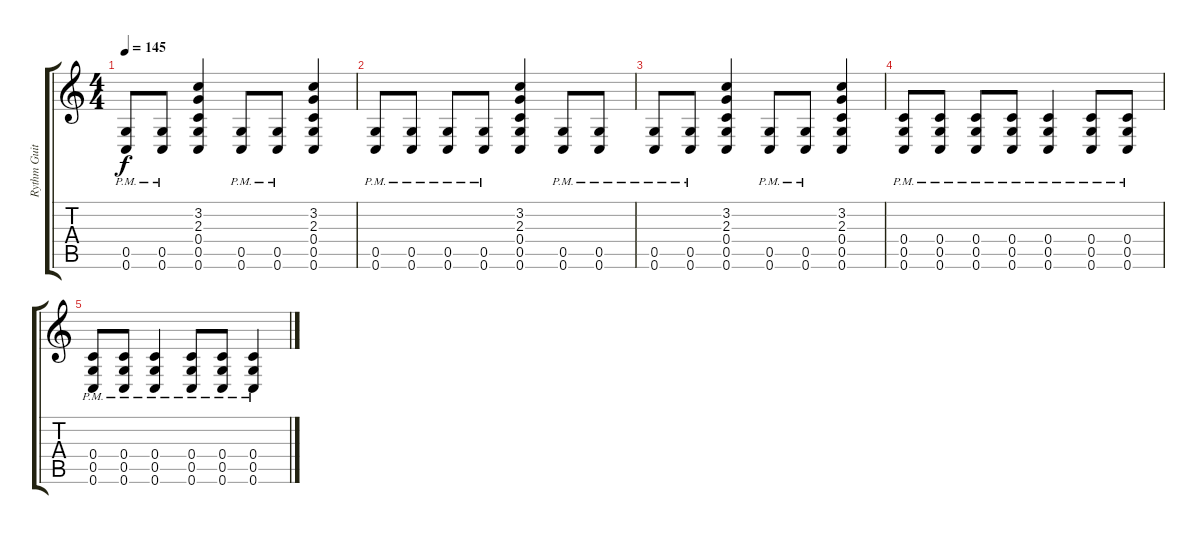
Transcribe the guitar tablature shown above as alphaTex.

\track ("Rythm Guitar" "Rythm Guit") {instrument distortionguitar}
\staff {score tabs}
\tuning (D4 A3 F3 C3 G2 C2) {hide}
\ts (4 4)
\tempo 145
\clef g2
\ks c
(0.5{pm} 0.6{pm}).8{dy f} (0.5{pm} 0.6{pm}).8 (3.2 2.3 0.4 0.5 0.6).4 (0.5{pm} 0.6{pm}).8 (0.5{pm} 0.6{pm}).8 (3.2 2.3 0.4 0.5 0.6).4 |
(0.5{pm} 0.6{pm}).8 (0.5{pm} 0.6{pm}).8 (0.5{pm} 0.6{pm}).8 (0.5{pm} 0.6{pm}).8 (3.2 2.3 0.4 0.5 0.6).4 (0.5{pm} 0.6{pm}).8 (0.5{pm} 0.6{pm}).8 |
(0.5{pm} 0.6{pm}).8 (0.5{pm} 0.6{pm}).8 (3.2 2.3 0.4 0.5 0.6).4 (0.5{pm} 0.6{pm}).8 (0.5{pm} 0.6{pm}).8 (3.2 2.3 0.4 0.5 0.6).4 |
(0.4{pm} 0.5{pm} 0.6{pm}).8 (0.4{pm} 0.5{pm} 0.6{pm}).8 (0.4{pm} 0.5{pm} 0.6{pm}).8 (0.4{pm} 0.5{pm} 0.6{pm}).8 (0.4{pm} 0.5{pm} 0.6{pm}).4 (0.4{pm} 0.5{pm} 0.6{pm}).8 (0.4{pm} 0.5{pm} 0.6{pm}).8 |
(0.4{pm} 0.5{pm} 0.6{pm}).8 (0.4{pm} 0.5{pm} 0.6{pm}).8 (0.4{pm} 0.5{pm} 0.6{pm}).4 (0.4{pm} 0.5{pm} 0.6{pm}).8 (0.4{pm} 0.5{pm} 0.6{pm}).8 (0.4{pm} 0.5{pm} 0.6{pm}).4
